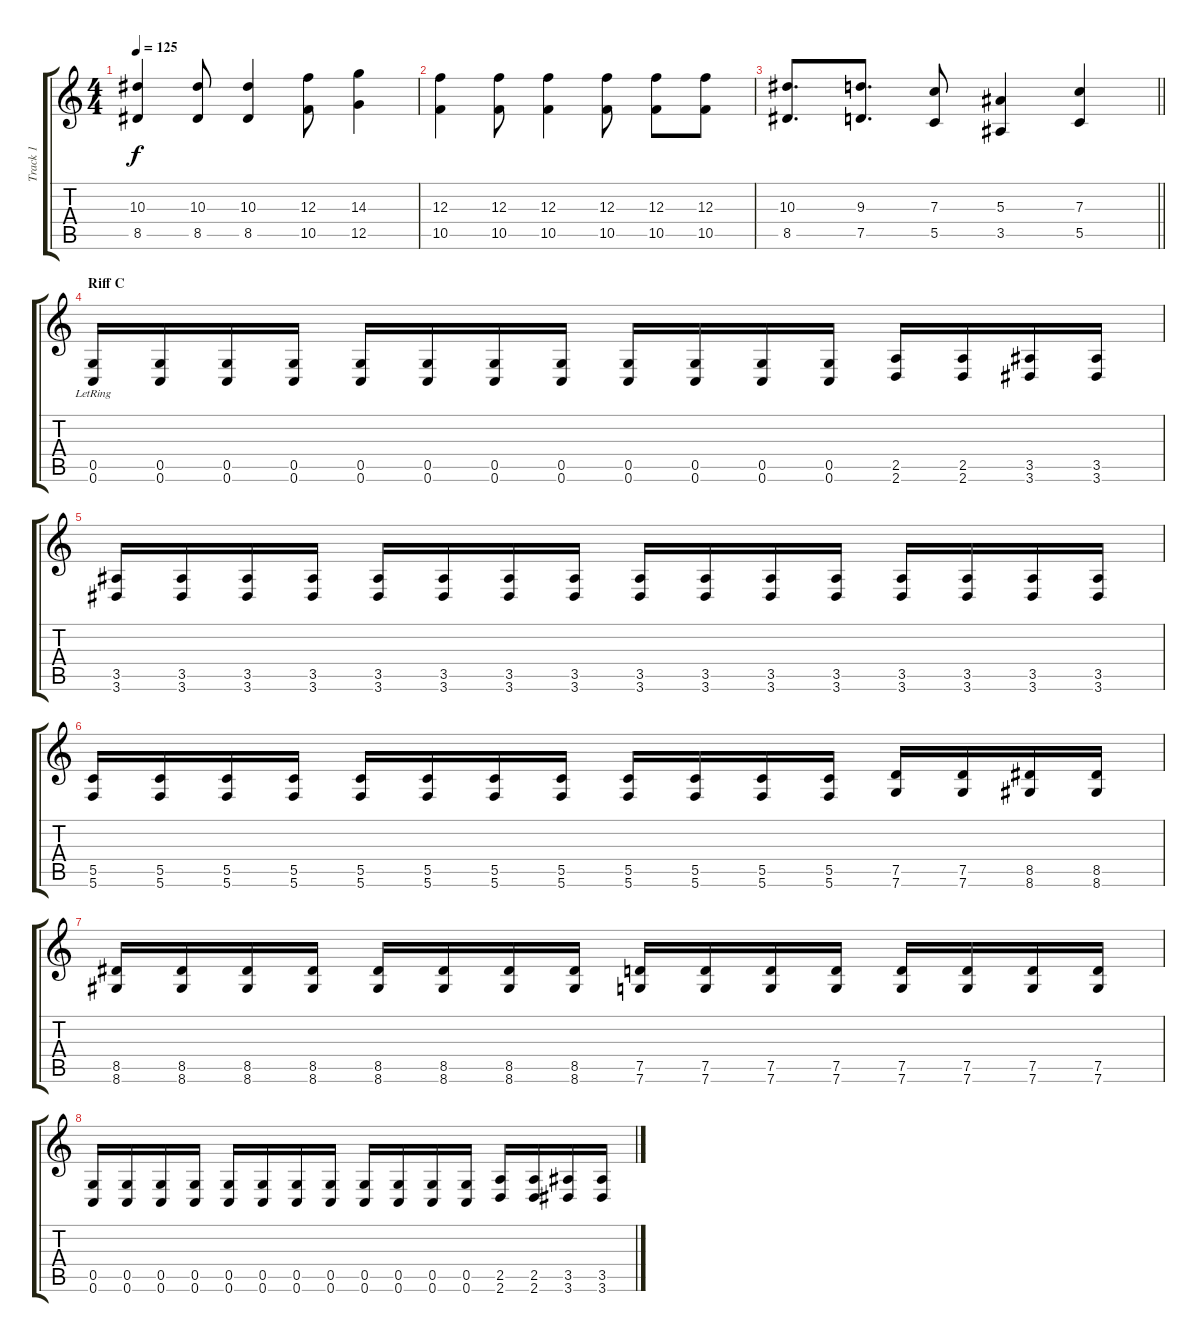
\track ("Track 1" "Track 1") {instrument overdrivenguitar}
\staff {score tabs}
\tuning (D4 A3 F3 C3 G2 C2) {hide}
\ts (4 4)
\tempo 125
\clef g2
\ks c
(10.3 8.5).4{dy f} (10.3 8.5).8 (10.3 8.5).4 (12.3 10.5).8 (14.3 12.5).4 |
(12.3 10.5).4 (12.3 10.5).8 (12.3 10.5).4 (12.3 10.5).8 (12.3 10.5).8 (12.3 10.5).8 |
\barLineRight lightlight
(10.3 8.5).8{d} (9.3 7.5).8{d} (7.3 5.5).8 (5.3 3.5).4 (7.3 5.5).4 |
\section ("" "Riff C")
(0.5 0.6{lr}).16 (0.5 0.6).16 (0.5 0.6).16 (0.5 0.6).16 (0.5 0.6).16 (0.5 0.6).16 (0.5 0.6).16 (0.5 0.6).16 (0.5 0.6).16 (0.5 0.6).16 (0.5 0.6).16 (0.5 0.6).16 (2.5 2.6).16 (2.5 2.6).16 (3.5 3.6).16 (3.5 3.6).16 |
(3.5 3.6).16 (3.5 3.6).16 (3.5 3.6).16 (3.5 3.6).16 (3.5 3.6).16 (3.5 3.6).16 (3.5 3.6).16 (3.5 3.6).16 (3.5 3.6).16 (3.5 3.6).16 (3.5 3.6).16 (3.5 3.6).16 (3.5 3.6).16 (3.5 3.6).16 (3.5 3.6).16 (3.5 3.6).16 |
(5.5 5.6).16 (5.5 5.6).16 (5.5 5.6).16 (5.5 5.6).16 (5.5 5.6).16 (5.5 5.6).16 (5.5 5.6).16 (5.5 5.6).16 (5.5 5.6).16 (5.5 5.6).16 (5.5 5.6).16 (5.5 5.6).16 (7.5 7.6).16 (7.5 7.6).16 (8.5 8.6).16 (8.5 8.6).16 |
(8.5 8.6).16 (8.5 8.6).16 (8.5 8.6).16 (8.5 8.6).16 (8.5 8.6).16 (8.5 8.6).16 (8.5 8.6).16 (8.5 8.6).16 (7.5 7.6).16 (7.5 7.6).16 (7.5 7.6).16 (7.5 7.6).16 (7.5 7.6).16 (7.5 7.6).16 (7.5 7.6).16 (7.5 7.6).16 |
(0.5 0.6).16 (0.5 0.6).16 (0.5 0.6).16 (0.5 0.6).16 (0.5 0.6).16 (0.5 0.6).16 (0.5 0.6).16 (0.5 0.6).16 (0.5 0.6).16 (0.5 0.6).16 (0.5 0.6).16 (0.5 0.6).16 (2.5 2.6).16 (2.5 2.6).16 (3.5 3.6).16 (3.5 3.6).16
